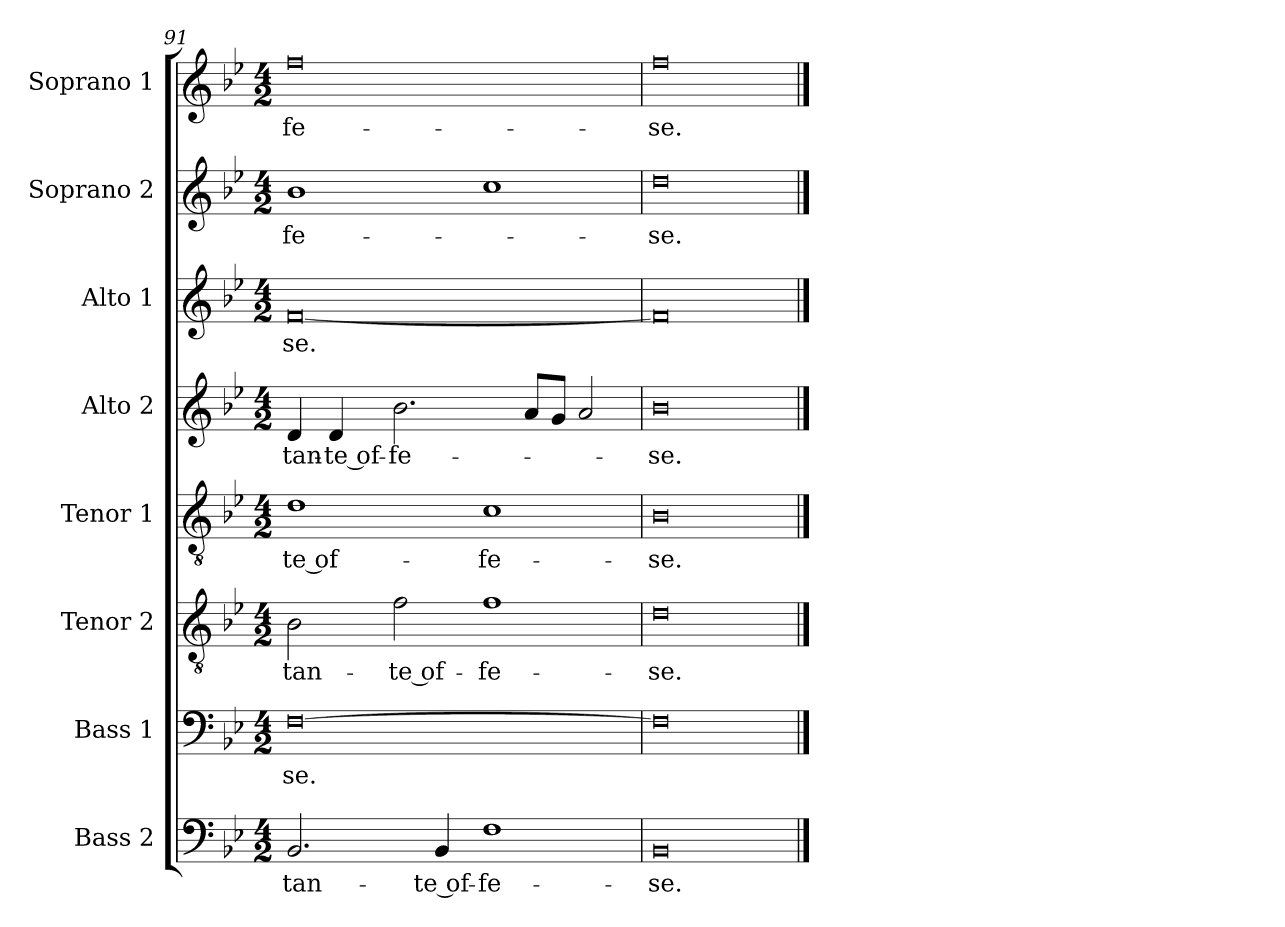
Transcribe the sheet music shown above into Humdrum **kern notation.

**kern	**text	**kern	**text	**kern	**text	**kern	**text	**kern	**text	**kern	**text	**kern	**text	**kern	**text
*part8	*part8	*part7	*part7	*part6	*part6	*part5	*part5	*part4	*part4	*part3	*part3	*part2	*part2	*part1	*part1
*staff8	*staff8	*staff7	*staff7	*staff6	*staff6	*staff5	*staff5	*staff4	*staff4	*staff3	*staff3	*staff2	*staff2	*staff1	*staff1
*I"Bass 2	*	*I"Bass 1	*	*I"Tenor 2	*	*I"Tenor 1	*	*I"Alto 2	*	*I"Alto 1	*	*I"Soprano 2	*	*I"Soprano 1	*
*I'B 2	*	*I'B 1	*	*I'T 2	*	*I'T 1	*	*I'A 2	*	*I'A 1	*	*I'S 2	*	*I'S 1	*
!!LO:PB:g=z
*clefF4	*	*clefF4	*	*clefGv2	*	*clefGv2	*	*clefG2	*	*clefG2	*	*clefG2	*	*clefG2	*
*k[b-e-]	*	*k[b-e-]	*	*k[b-e-]	*	*k[b-e-]	*	*k[b-e-]	*	*k[b-e-]	*	*k[b-e-]	*	*k[b-e-]	*
*B-:	*	*B-:	*	*B-:	*	*B-:	*	*B-:	*	*B-:	*	*B-:	*	*B-:	*
*M4/2	*	*M4/2	*	*M4/2	*	*M4/2	*	*M4/2	*	*M4/2	*	*M4/2	*	*M4/2	*
=91	=91	=91	=91	=91	=91	=91	=91	=91	=91	=91	=91	=91	=91	=91	=91
!	!LO:LY:b	!	!LO:LY:b	!	!LO:LY:b	!	!LO:LY:b	!	!LO:LY:b	!	!LO:LY:b	!	!LO:LY:b	!	!LO:LY:b
2.BB-/	tan-	[0F	-se.	2B-\	tan-	1d	-te of-	4d/	tan-	[0f	-se.	1b-	-fe-	0ff	-fe-
!	!	!	!	!	!	!	!	!	!LO:LY:b	!	!	!	!	!	!
.	.	.	.	.	.	.	.	4d/	-te of-	.	.	.	.	.	.
!	!	!	!	!	!LO:LY:b	!	!	!	!LO:LY:b	!	!	!	!	!	!
.	.	.	.	2f\	-te of-	.	.	2.b-\	-fe-	.	.	.	.	.	.
!	!LO:LY:b	!	!	!	!	!	!	!	!	!	!	!	!	!	!
4BB-/	-te of-	.	.	.	.	.	.	.	.	.	.	.	.	.	.
!	!LO:LY:b	!	!	!	!LO:LY:b	!	!LO:LY:b	!	!	!	!	!	!	!	!
1F	-fe-	.	.	1f	-fe-	1c	-fe-	.	.	.	.	1cc	.	.	.
.	.	.	.	.	.	.	.	8a/L	.	.	.	.	.	.	.
.	.	.	.	.	.	.	.	8g/J	.	.	.	.	.	.	.
.	.	.	.	.	.	.	.	2a/	.	.	.	.	.	.	.
=92	=92	=92	=92	=92	=92	=92	=92	=92	=92	=92	=92	=92	=92	=92	=92
!	!LO:LY:b	!	!	!	!LO:LY:b	!	!LO:LY:b	!	!LO:LY:b	!	!	!	!LO:LY:b	!	!LO:LY:b
0BB-	-se.	0F]	.	0d	-se.	0B-	-se.	0b-	-se.	0f]	.	0dd	-se.	0ff	-se.
==	==	==	==	==	==	==	==	==	==	==	==	==	==	==	==
*-	*-	*-	*-	*-	*-	*-	*-	*-	*-	*-	*-	*-	*-	*-	*-
